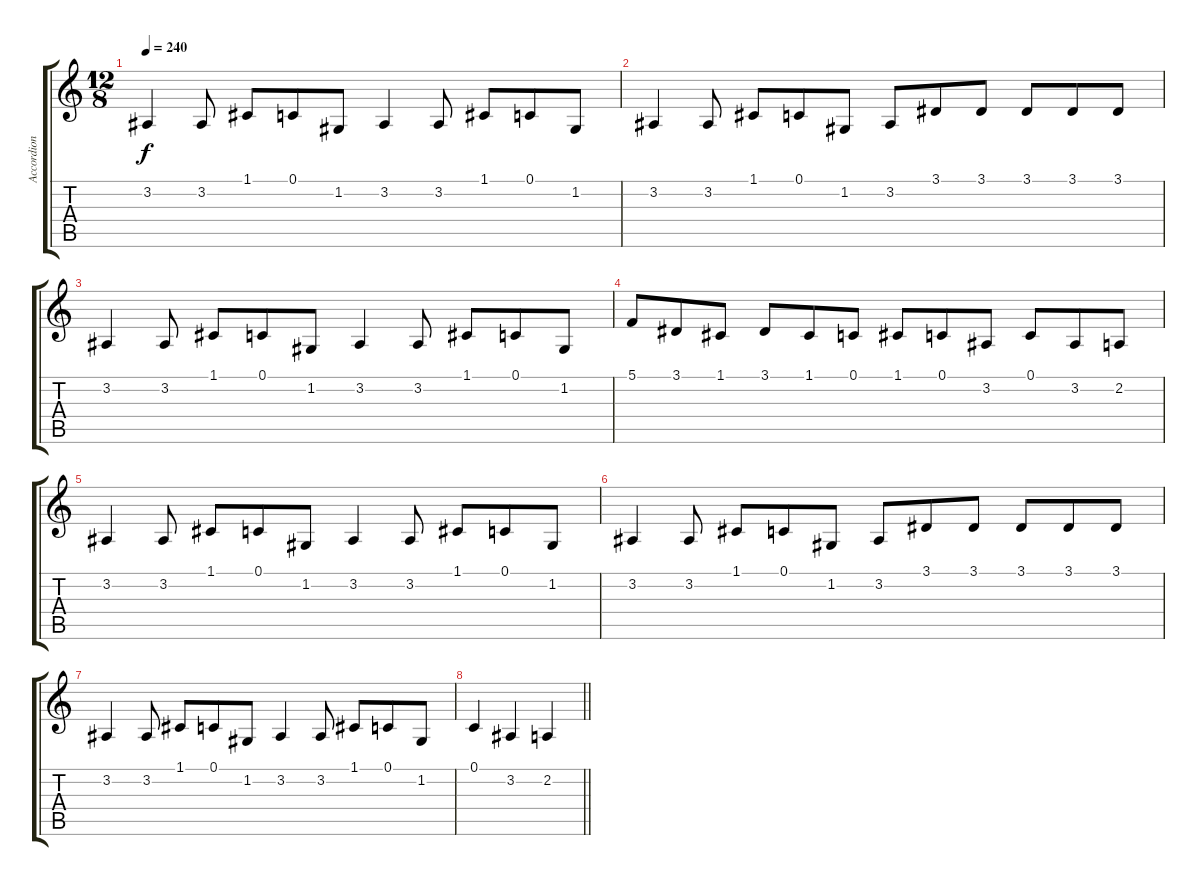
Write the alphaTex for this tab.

\track ("Accordion" "Accordion") {instrument accordion}
\staff {score tabs}
\tuning (C4 G3 Eb3 Bb2 F2 C2) {hide}
\ts (12 8)
\tempo 240
\clef g2
\ks c
3.2.4{dy f} 3.2.8 1.1.8 0.1.8 1.2.8 3.2.4 3.2.8 1.1.8 0.1.8 1.2.8 |
3.2.4 3.2.8 1.1.8 0.1.8 1.2.8 3.2.8 3.1.8 3.1.8 3.1.8 3.1.8 3.1.8 |
3.2.4 3.2.8 1.1.8 0.1.8 1.2.8 3.2.4 3.2.8 1.1.8 0.1.8 1.2.8 |
5.1.8 3.1.8 1.1.8 3.1.8 1.1.8 0.1.8 1.1.8 0.1.8 3.2.8 0.1.8 3.2.8 2.2.8 |
3.2.4 3.2.8 1.1.8 0.1.8 1.2.8 3.2.4 3.2.8 1.1.8 0.1.8 1.2.8 |
3.2.4 3.2.8 1.1.8 0.1.8 1.2.8 3.2.8 3.1.8 3.1.8 3.1.8 3.1.8 3.1.8 |
3.2.4 3.2.8 1.1.8 0.1.8 1.2.8 3.2.4 3.2.8 1.1.8 0.1.8 1.2.8 |
\barLineRight lightlight
0.1.4 3.2.4 2.2.4
